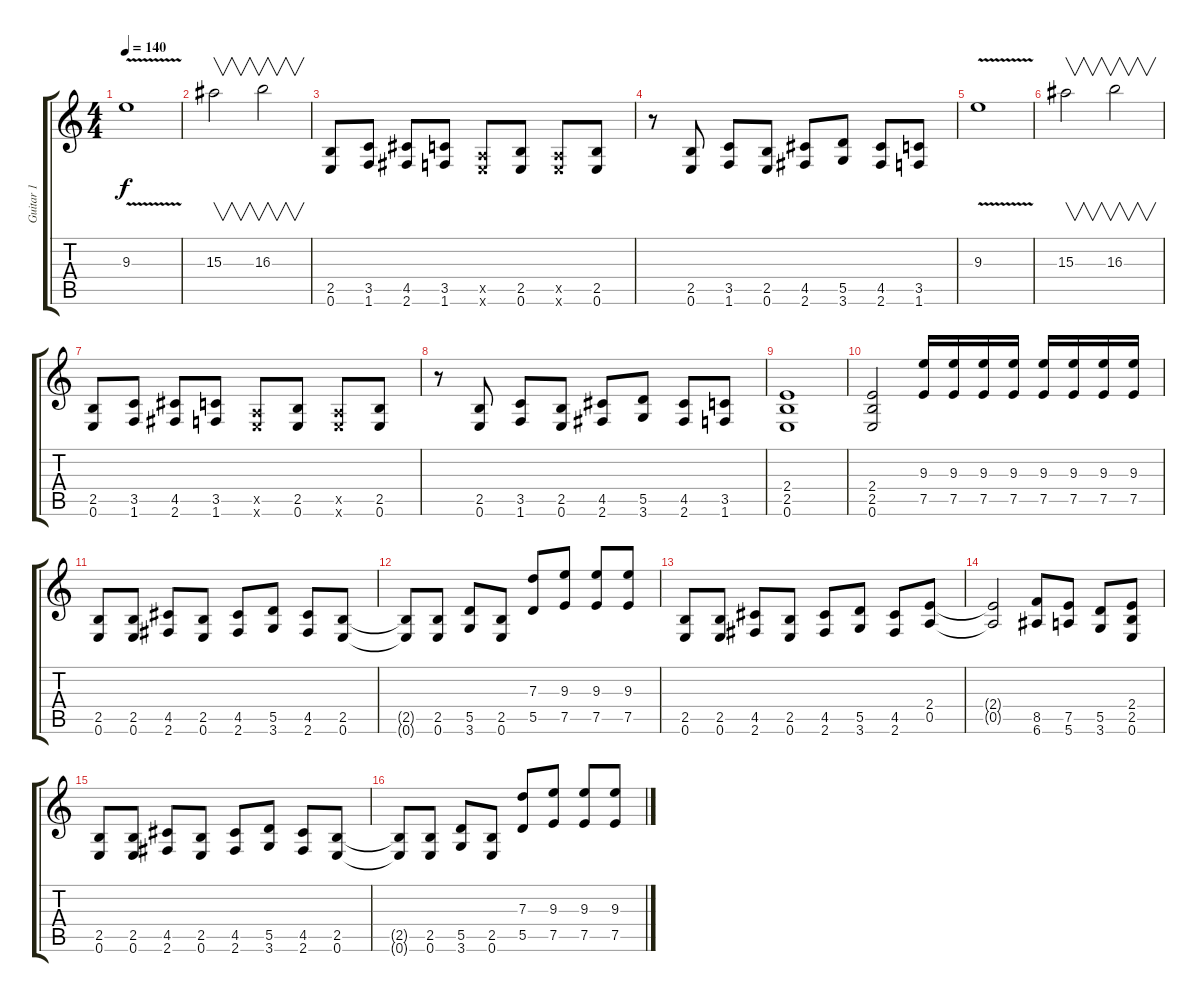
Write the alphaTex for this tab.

\track ("Guitar 1" "Guitar 1") {instrument overdrivenguitar}
\staff {score tabs}
\tuning (E4 B3 G3 D3 A2 E2) {hide}
\ts (4 4)
\tempo 140
\clef g2
\ks c
9.3{v}.1{dy f} |
15.3.2{v} 16.3.2{v} |
(2.5 0.6).8 (3.5 1.6).8 (4.5 2.6).8 (3.5 1.6).8 (0.5{x} 0.6{x}).8 (2.5 0.6).8 (0.5{x} 0.6{x}).8 (2.5 0.6).8 |
r.8 (2.5 0.6).8 (3.5 1.6).8 (2.5 0.6).8 (4.5 2.6).8 (5.5 3.6).8 (4.5 2.6).8 (3.5 1.6).8 |
9.3{v}.1 |
15.3.2{v} 16.3.2{v} |
(2.5 0.6).8 (3.5 1.6).8 (4.5 2.6).8 (3.5 1.6).8 (0.5{x} 0.6{x}).8 (2.5 0.6).8 (0.5{x} 0.6{x}).8 (2.5 0.6).8 |
r.8 (2.5 0.6).8 (3.5 1.6).8 (2.5 0.6).8 (4.5 2.6).8 (5.5 3.6).8 (4.5 2.6).8 (3.5 1.6).8 |
(2.4 2.5 0.6).1 |
(2.4 2.5 0.6).2 (9.3 7.5).16 (9.3 7.5).16 (9.3 7.5).16 (9.3 7.5).16 (9.3 7.5).16 (9.3 7.5).16 (9.3 7.5).16 (9.3 7.5).16 |
(2.5 0.6).8 (2.5 0.6).8 (4.5 2.6).8 (2.5 0.6).8 (4.5 2.6).8 (5.5 3.6).8 (4.5 2.6).8 (2.5 0.6).8 |
(2.5{t} 0.6{t}).8 (2.5 0.6).8 (5.5 3.6).8 (2.5 0.6).8 (7.3 5.5).8 (9.3 7.5).8 (9.3 7.5).8 (9.3 7.5).8 |
(2.5 0.6).8 (2.5 0.6).8 (4.5 2.6).8 (2.5 0.6).8 (4.5 2.6).8 (5.5 3.6).8 (4.5 2.6).8 (2.4 0.5).8 |
(2.4{t} 0.5{t}).2 (8.5 6.6).8 (7.5 5.6).8 (5.5 3.6).8 (2.4 2.5 0.6).8 |
(2.5 0.6).8 (2.5 0.6).8 (4.5 2.6).8 (2.5 0.6).8 (4.5 2.6).8 (5.5 3.6).8 (4.5 2.6).8 (2.5 0.6).8 |
(2.5{t} 0.6{t}).8 (2.5 0.6).8 (5.5 3.6).8 (2.5 0.6).8 (7.3 5.5).8 (9.3 7.5).8 (9.3 7.5).8 (9.3 7.5).8
